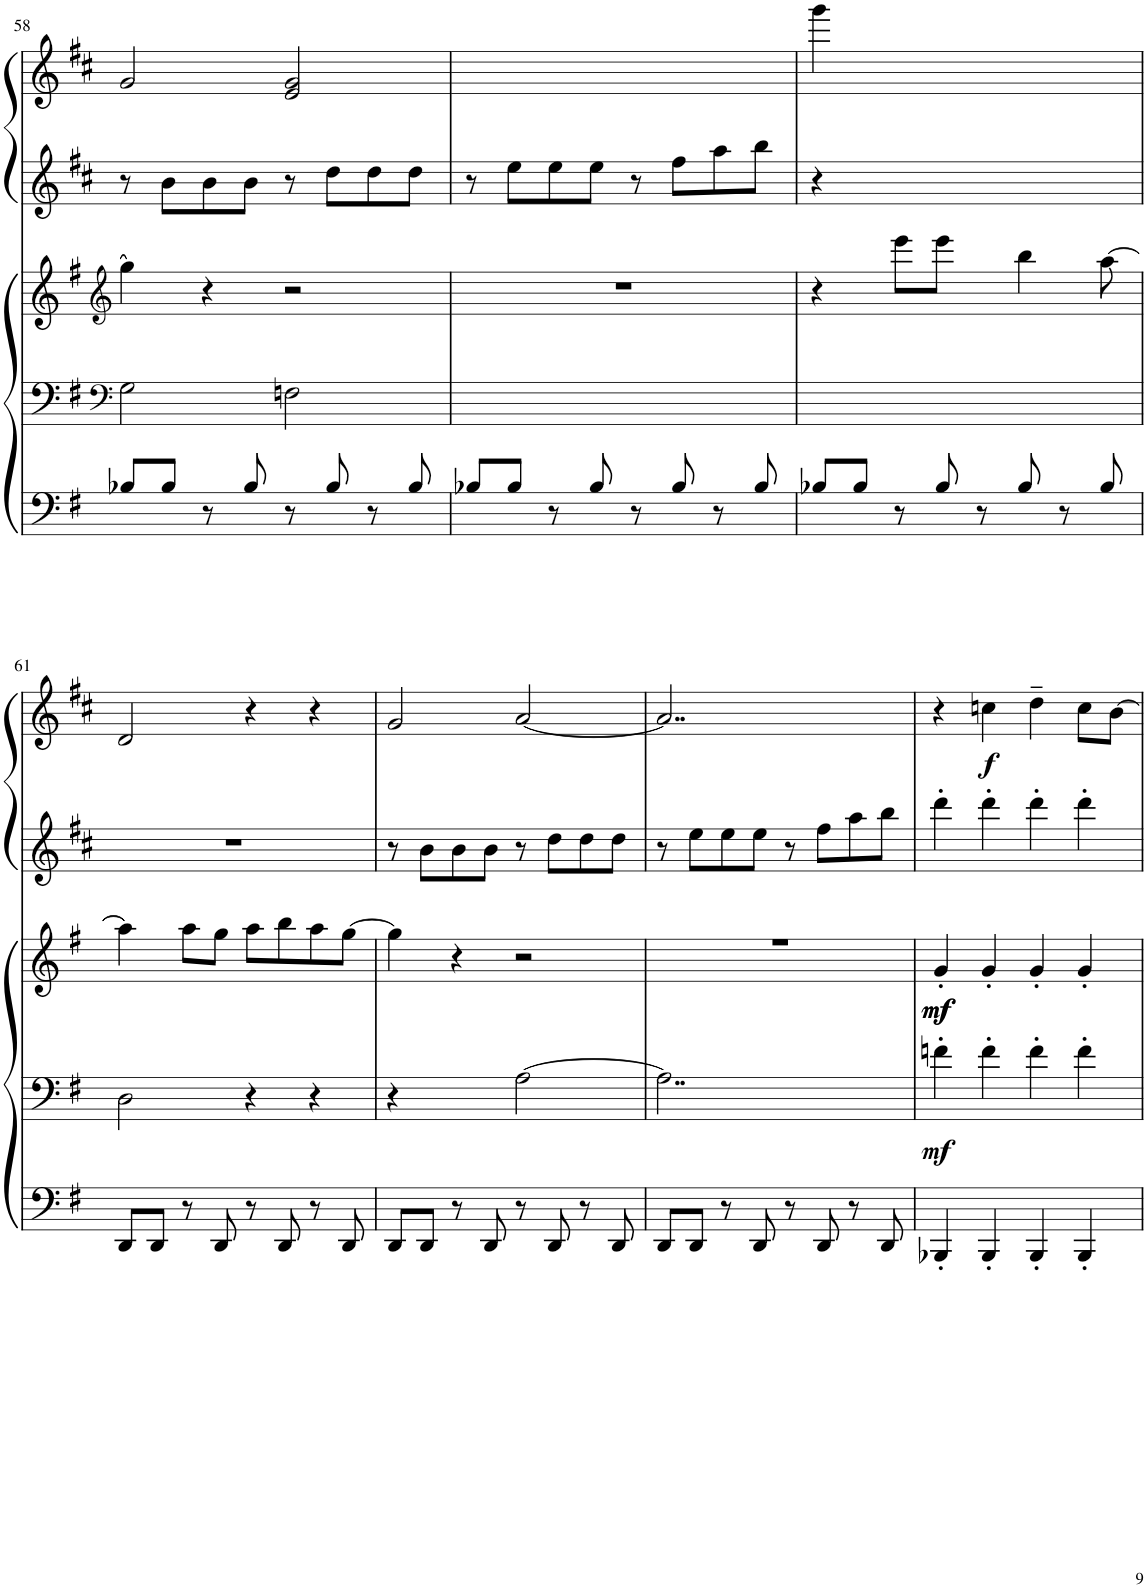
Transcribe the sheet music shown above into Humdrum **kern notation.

**kern	**kern	**kern	**dynam	**kern	**kern	**dynam
*part2	*part2	*part2	*part2	*part1	*part1	*part1
*staff5	*staff4	*staff3	*staff3/4/5	*staff2	*staff1	*staff1/2
!!LO:PB:g=z
*clefF4	*clefF4	*clefG2	*	*clefG2	*clefG2	*
*k[f#]	*k[f#]	*k[f#]	*	*k[f#c#]	*k[f#c#]	*
*M2/2	*M2/2	*M2/2	*	*M2/2	*M2/2	*
=58	=58	=58	=58	=58	=58	=58
8B-X/L	2G\	4gg\]	.	8r	2g/	.
8B-/J	.	.	.	8b\L	.	.
8r	.	4r	.	8b\	.	.
8B-/	.	.	.	8b\J	.	.
8r	2Fn\	2r	.	8r	2e/ 2g/	.
8B-/	.	.	.	8dd\L	.	.
8r	.	.	.	8dd\	.	.
8B-/	.	.	.	8dd\J	.	.
=59	=59	=59	=59	=59	=59	=59
*^	*	*	*	*^	*	*
8B-X/L	1ryy	4ryy	1r	.	8ryy	1ryy	8r	.
8B-/J	.	.	.	.	8ee\L	.	4.ryy	.
8ryy	.	8r	.	.	8ee\	.	.	.
8B-/	.	8ryy	.	.	8ee\J	.	.	.
8ryy	.	8r	.	.	8ryy	.	8r	.
8B-/	.	8ryy	.	.	8ff#\L	.	4.ryy	.
8ryy	.	8r	.	.	8aa\	.	.	.
8B-/	.	8ryy	.	.	8bb\J	.	.	.
*	*	*	*	*	*v	*v	*	*
=60	=60	=60	=60	=60	=60	=60	=60
*	*^	*	*^	*	*	*	*
8ryy	8B-X/L	2ryy	4ryy	4r	8ryy	.	4r	4ggg\	.
*	*	*	*	*v	*v	*	*	*	*
.	8B-/J	.	.	.	.	.	.	.
.	8ryy	.	8r	8eee\L	.	2.ryy	2.ryy	.
.	8B-/	.	8ryy	8eee\J	.	.	.	.
.	2ryy	8ryy	2ryy	8r	.	.	.	.
*	*	*	*	*^	*	*	*	*
8B-/	.	4.ryy	.	8ryy	4bb\	.	.	.	.
8ryy	.	.	.	8r	.	.	.	.	.
8B-/	.	.	.	8ryy	[>8aa\	.	.	.	.
*v	*v	*v	*	*	*	*	*	*	*
!!LO:LB:g=z
=61	=61	=61	=61	=61	=61	=61	=61
8DD/L	2D\	4ryy	4aa\]	.	1r	2d/	.
8DD/J	.	.	.	.	.	.	.
8ryy	.	8r	8aa\L	.	.	.	.
8DD/	.	8ryy	8gg\J	.	.	.	.
8ryy	4r	8r	8aa\L	.	.	4r	.
8DD/	.	8ryy	8bb\	.	.	.	.
8ryy	4r	8r	8aa\	.	.	4r	.
8DD/	.	8ryy	[>8gg\J	.	.	.	.
=62	=62	=62	=62	=62	=62	=62	=62
*^	*^	*	*	*	*	*	*
*	*^	*	*	*	*	*	*	*	*
8DD/L	4.ryy	4ryy	2ryy	4r	4ryy	4gg\]	.	8r	2g/	.
8DD/J	.	.	.	.	.	.	.	8b\L	.	.
2.ryy	.	4r	.	8ryy	8r	2.ryy	.	8b\	.	.
.	8DD/	.	.	8ryy	2ryy	.	.	8b\J	.	.
.	8ryy	2r	[>2A\	8r	.	.	.	8r	[<2a/	.
.	8DD/	.	.	8ryy	.	.	.	8dd\L	.	.
.	8ryy	.	.	8r	.	.	.	8dd\	.	.
.	8DD/	.	.	8ryy	8ryy	.	.	8dd\J	.	.
*	*v	*v	*	*	*v	*v	*	*	*	*
=63	=63	=63	=63	=63	=63	=63	=63	=63
2..ryy	8DD/L	2..A\]	1ryy	1r	.	8r	2..a/]	.
.	8DD/J	.	.	.	.	8ee\L	.	.
.	8r	.	.	.	.	8ee\	.	.
.	8DD/	.	.	.	.	8ee\J	.	.
.	8r	.	.	.	.	8r	.	.
.	8DD/	.	.	.	.	8ff#\L	.	.
.	8r	.	.	.	.	8aa\	.	.
8DD/	8ryy	8ryy	.	.	.	8bb\J	8ryy	.
*	*	*v	*v	*	*	*	*	*
=64	=64	=64	=64	=64	=64	=64	=64
!	!	!	!	!LO:DY:b=2	!	!	!
!	!	!	!	!LO:DY:n=1:b	!	!	!
!	!	!	!	!LO:DY:n=2:b	!	!	!
*v	*v	*	*	*	*	*	*
4BBB-X'/	4fn'\	4g'/	mf mf mf	4ddd'\	4r	.
!	!	!	!	!	!	!LO:DY:b
4BBB-'/	4f'\	4g'/	.	4ddd'\	4ccn\	f
4BBB-'/	4f'\	4g'/	.	4ddd'\	4dd~\	.
4BBB-'/	4f'\	4g'/	.	4ddd'\	8cc\L	.
.	.	.	.	.	[>8b\J	.
=	=	=	=	=	=	=
*-	*-	*-	*-	*-	*-	*-
